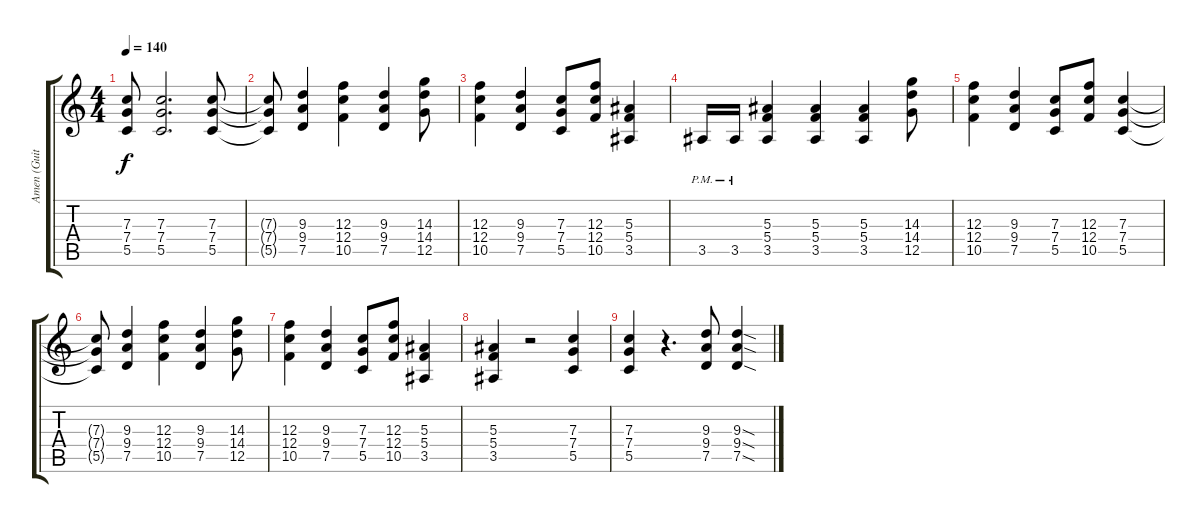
\track ("Amen (Guitar)" "Amen (Guit") {instrument distortionguitar}
\staff {score tabs}
\tuning (D4 A3 F3 C3 G2 D2) {hide}
\ts (4 4)
\tempo 140
\clef g2
\ks c
(7.3{t} 7.4{t} 5.5{t}).8{dy f} (7.3 7.4 5.5).2{d} (7.3 7.4 5.5).8 |
(7.3{t} 7.4{t} 5.5{t}).8 (9.3 9.4 7.5).4 (12.3 12.4 10.5).4 (9.3 9.4 7.5).4 (14.3 14.4 12.5).8 |
(12.3 12.4 10.5).4 (9.3 9.4 7.5).4 (7.3 7.4 5.5).8 (12.3 12.4 10.5).8 (5.3 5.4 3.5).4 |
3.5{pm}.16 3.5{pm}.16 (5.3 5.4 3.5).4 (5.3 5.4 3.5).4 (5.3 5.4 3.5).4 (14.3 14.4 12.5).8 |
(12.3 12.4 10.5).4 (9.3 9.4 7.5).4 (7.3 7.4 5.5).8 (12.3 12.4 10.5).8 (7.3 7.4 5.5).4 |
(7.3{t} 7.4{t} 5.5{t}).8 (9.3 9.4 7.5).4 (12.3 12.4 10.5).4 (9.3 9.4 7.5).4 (14.3 14.4 12.5).8 |
(12.3 12.4 10.5).4 (9.3 9.4 7.5).4 (7.3 7.4 5.5).8 (12.3 12.4 10.5).8 (5.3 5.4 3.5).4 |
(5.3 5.4 3.5).4 r.2 (7.3 7.4 5.5).4 |
(7.3 7.4 5.5).4 r.4{d} (9.3 9.4 7.5).8 (9.3{sod} 9.4{sod} 7.5{sod}).4
